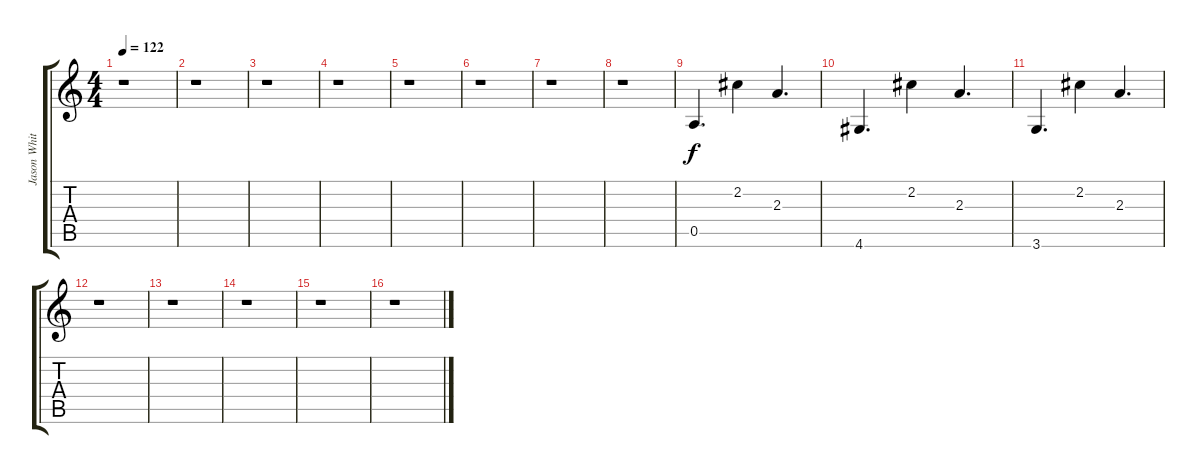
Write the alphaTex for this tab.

\track ("Jason White" "Jason Whit") {instrument overdrivenguitar}
\staff {score tabs}
\tuning (E4 B3 G3 D3 A2 E2) {hide}
\ts (4 4)
\tempo 122
\clef g2
\ks c
r.1{dy f} |
r.1 |
r.1 |
r.1 |
r.1 |
r.1 |
r.1 |
r.1 |
0.5.4{d} 2.2.4 2.3.4{d} |
4.6.4{d} 2.2.4 2.3.4{d} |
3.6.4{d} 2.2.4 2.3.4{d} |
r.1 |
r.1 |
r.1 |
r.1 |
r.1
